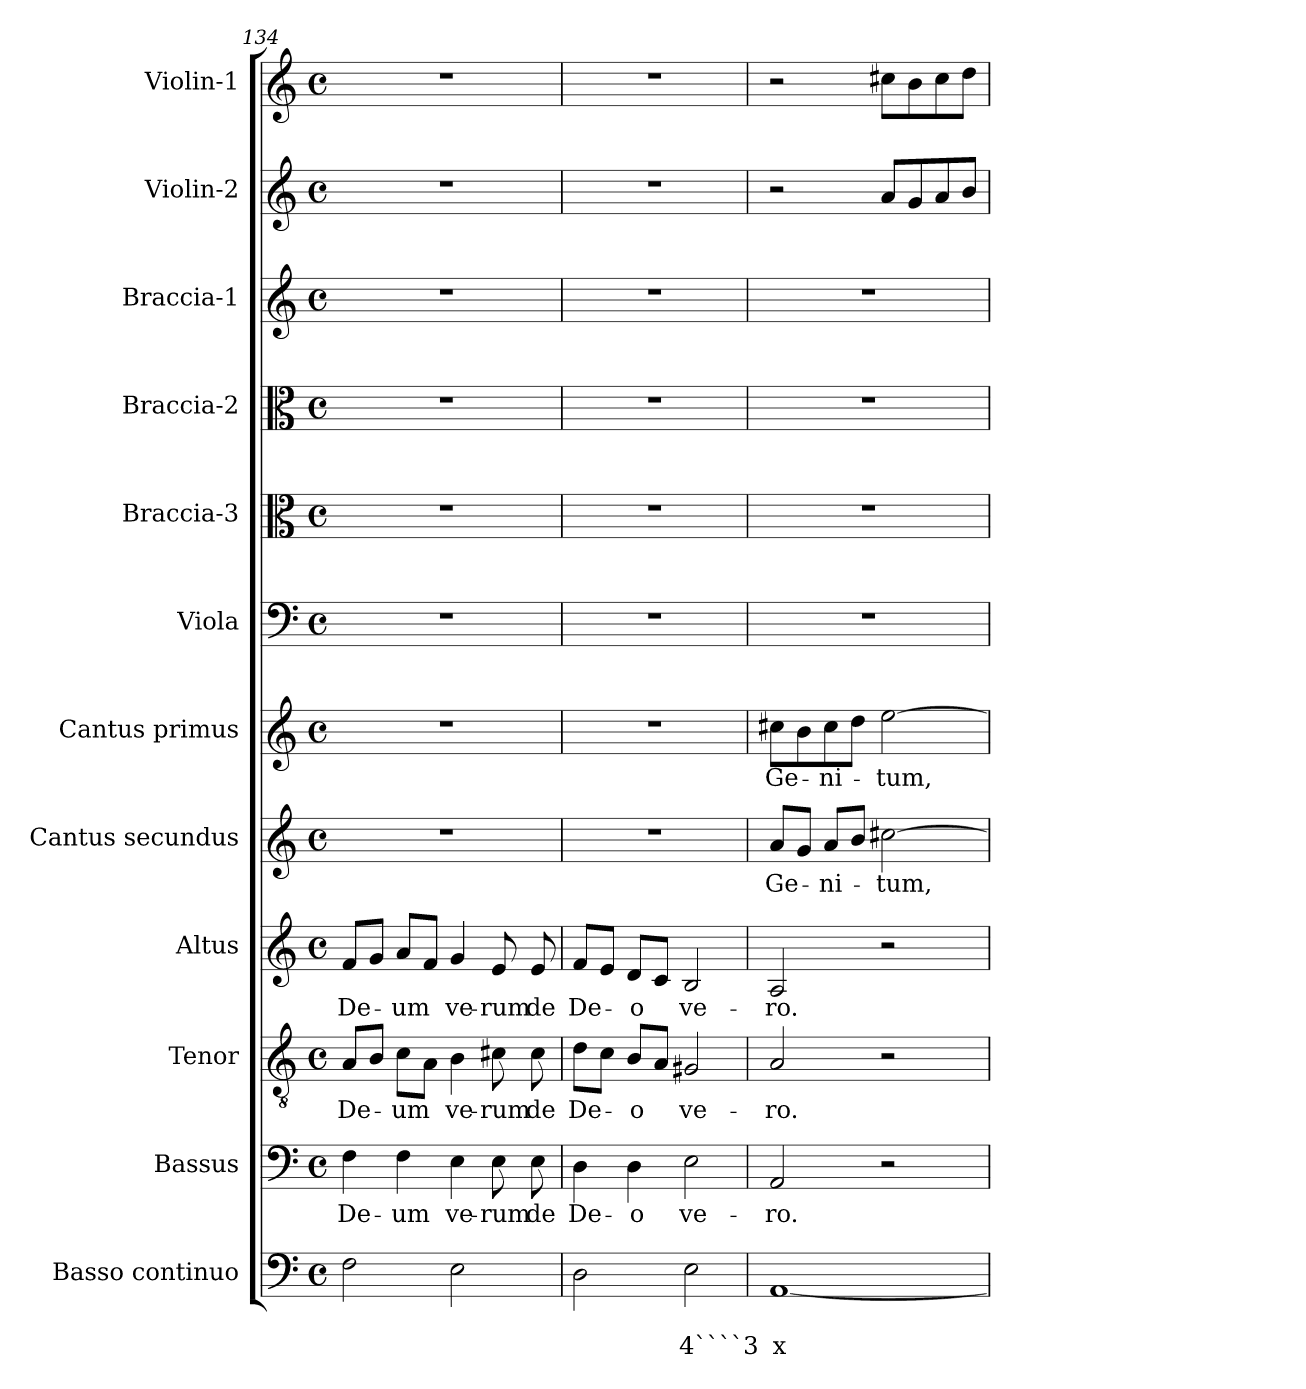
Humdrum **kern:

**kern	**text	**text	**kern	**text	**kern	**text	**kern	**text	**kern	**text	**kern	**text	**kern	**kern	**kern	**kern	**kern	**kern
*part12	*part12	*part12	*part11	*part11	*part10	*part10	*part9	*part9	*part8	*part8	*part7	*part7	*part6	*part5	*part4	*part3	*part2	*part1
*staff12	*staff12	*staff12	*staff11	*staff11	*staff10	*staff10	*staff9	*staff9	*staff8	*staff8	*staff7	*staff7	*staff6	*staff5	*staff4	*staff3	*staff2	*staff1
*I"Basso continuo	*	*	*I"Bassus	*	*I"Tenor	*	*I"Altus	*	*I"Cantus secundus	*	*I"Cantus primus	*	*I"Viola	*I"Braccia-3	*I"Braccia-2	*I"Braccia-1	*I"Violin-2	*I"Violin-1
*I'BC	*	*	*I'B	*	*I'T	*	*I'A	*	*I'C2	*	*I'C1	*	*I'Va	*I'Br3	*I'Br2	*I'Br1	*I'Vi2	*I'Vi1
*clefF4	*	*	*clefF4	*	*clefGv2	*	*clefG2	*	*clefG2	*	*clefG2	*	*clefF4	*clefC3	*clefC3	*clefG2	*clefG2	*clefG2
*k[]	*	*	*k[]	*	*k[]	*	*k[]	*	*k[]	*	*k[]	*	*k[]	*k[]	*k[]	*k[]	*k[]	*k[]
*C:	*	*	*C:	*	*C:	*	*C:	*	*C:	*	*C:	*	*C:	*C:	*C:	*C:	*C:	*C:
*M4/4	*	*	*M4/4	*	*M4/4	*	*M4/4	*	*M4/4	*	*M4/4	*	*M4/4	*M4/4	*M4/4	*M4/4	*M4/4	*M4/4
*met(c)	*	*	*met(c)	*	*met(c)	*	*met(c)	*	*met(c)	*	*met(c)	*	*met(c)	*met(c)	*met(c)	*met(c)	*met(c)	*met(c)
=134	=134	=134	=134	=134	=134	=134	=134	=134	=134	=134	=134	=134	=134	=134	=134	=134	=134	=134
!	!	!	!	!LO:LY:b	!	!	!	!	!	!	!	!	!	!	!	!	!	!
!	!	!	!	!	!	!LO:LY:b	!	!	!	!	!	!	!	!	!	!	!	!
!	!	!	!	!	!	!	!	!LO:LY:b	!	!	!	!	!	!	!	!	!	!
2F\	.	.	4F\	De-	8A/L	De-	8f/L	De-	1r	.	1r	.	1r	1r	1r	1r	1r	1r
.	.	.	.	.	8B/J	.	8g/J	.	.	.	.	.	.	.	.	.	.	.
!	!	!	!	!LO:LY:b	!	!	!	!	!	!	!	!	!	!	!	!	!	!
!	!	!	!	!	!	!LO:LY:b	!	!	!	!	!	!	!	!	!	!	!	!
!	!	!	!	!	!	!	!	!LO:LY:b	!	!	!	!	!	!	!	!	!	!
.	.	.	4F\	-um	8c\L	-um	8a/L	-um	.	.	.	.	.	.	.	.	.	.
.	.	.	.	.	8A\J	.	8f/J	.	.	.	.	.	.	.	.	.	.	.
!	!	!	!	!LO:LY:b	!	!	!	!	!	!	!	!	!	!	!	!	!	!
!	!	!	!	!	!	!LO:LY:b	!	!	!	!	!	!	!	!	!	!	!	!
!	!	!	!	!	!	!	!	!LO:LY:b	!	!	!	!	!	!	!	!	!	!
2E\	.	.	4E\	ve-	4B\	ve-	4g/	ve-	.	.	.	.	.	.	.	.	.	.
!	!	!	!	!LO:LY:b	!	!	!	!	!	!	!	!	!	!	!	!	!	!
!	!	!	!	!	!	!LO:LY:b	!	!	!	!	!	!	!	!	!	!	!	!
!	!	!	!	!	!	!	!	!LO:LY:b	!	!	!	!	!	!	!	!	!	!
.	.	.	8E\	-rum	8c#X\	-rum	8e/	-rum	.	.	.	.	.	.	.	.	.	.
!	!	!	!	!LO:LY:b	!	!	!	!	!	!	!	!	!	!	!	!	!	!
!	!	!	!	!	!	!LO:LY:b	!	!	!	!	!	!	!	!	!	!	!	!
!	!	!	!	!	!	!	!	!LO:LY:b	!	!	!	!	!	!	!	!	!	!
.	.	.	8E\	de	8c#\	de	8e/	de	.	.	.	.	.	.	.	.	.	.
=135	=135	=135	=135	=135	=135	=135	=135	=135	=135	=135	=135	=135	=135	=135	=135	=135	=135	=135
!	!	!	!	!LO:LY:b	!	!	!	!	!	!	!	!	!	!	!	!	!	!
!	!	!	!	!	!	!LO:LY:b	!	!	!	!	!	!	!	!	!	!	!	!
!	!	!	!	!	!	!	!	!LO:LY:b	!	!	!	!	!	!	!	!	!	!
2D\	.	.	4D\	De-	8d\L	De-	8f/L	De-	1r	.	1r	.	1r	1r	1r	1r	1r	1r
.	.	.	.	.	8c\J	.	8e/J	.	.	.	.	.	.	.	.	.	.	.
!	!	!	!	!LO:LY:b	!	!	!	!	!	!	!	!	!	!	!	!	!	!
!	!	!	!	!	!	!LO:LY:b	!	!	!	!	!	!	!	!	!	!	!	!
!	!	!	!	!	!	!	!	!LO:LY:b	!	!	!	!	!	!	!	!	!	!
.	.	.	4D\	-o	8B/L	-o	8d/L	-o	.	.	.	.	.	.	.	.	.	.
.	.	.	.	.	8A/J	.	8c/J	.	.	.	.	.	.	.	.	.	.	.
!	!	!LO:LY:b	!	!	!	!	!	!	!	!	!	!	!	!	!	!	!	!
!	!	!	!	!LO:LY:b	!	!	!	!	!	!	!	!	!	!	!	!	!	!
!	!	!	!	!	!	!LO:LY:b	!	!	!	!	!	!	!	!	!	!	!	!
!	!	!	!	!	!	!	!	!LO:LY:b	!	!	!	!	!	!	!	!	!	!
2E\	.	4````3	2E\	ve-	2G#X/	ve-	2B/	ve-	.	.	.	.	.	.	.	.	.	.
=136	=136	=136	=136	=136	=136	=136	=136	=136	=136	=136	=136	=136	=136	=136	=136	=136	=136	=136
!	!	!LO:LY:b	!	!	!	!	!	!	!	!	!	!	!	!	!	!	!	!
!	!	!	!	!LO:LY:b	!	!	!	!	!	!	!	!	!	!	!	!	!	!
!	!	!	!	!	!	!LO:LY:b	!	!	!	!	!	!	!	!	!	!	!	!
!	!	!	!	!	!	!	!	!LO:LY:b	!	!	!	!	!	!	!	!	!	!
!	!	!	!	!	!	!	!	!	!	!LO:LY:b	!	!	!	!	!	!	!	!
!	!	!	!	!	!	!	!	!	!	!	!	!LO:LY:b	!	!	!	!	!	!
[1AA	.	x	2AA/	-ro.	2A/	-ro.	2A/	-ro.	8a/L	Ge-	8cc#X\L	Ge-	1r	1r	1r	1r	2r	2r
.	.	.	.	.	.	.	.	.	8g/J	.	8b\	.	.	.	.	.	.	.
!	!	!	!	!	!	!	!	!	!	!LO:LY:b	!	!	!	!	!	!	!	!
!	!	!	!	!	!	!	!	!	!	!	!	!LO:LY:b	!	!	!	!	!	!
.	.	.	.	.	.	.	.	.	8a/L	-ni-	8cc#\	-ni-	.	.	.	.	.	.
.	.	.	.	.	.	.	.	.	8b/J	.	8dd\J	.	.	.	.	.	.	.
!	!	!	!	!	!	!	!	!	!	!LO:LY:b	!	!	!	!	!	!	!	!
!	!	!	!	!	!	!	!	!	!	!	!	!LO:LY:b	!	!	!	!	!	!
.	.	.	2r	.	2r	.	2r	.	[2cc#X\	-tum,	[2ee\	-tum,	.	.	.	.	8a/L	8cc#X\L
.	.	.	.	.	.	.	.	.	.	.	.	.	.	.	.	.	8g/	8b\
.	.	.	.	.	.	.	.	.	.	.	.	.	.	.	.	.	8a/	8cc#\
.	.	.	.	.	.	.	.	.	.	.	.	.	.	.	.	.	8b/J	8dd\J
=	=	=	=	=	=	=	=	=	=	=	=	=	=	=	=	=	=	=
*-	*-	*-	*-	*-	*-	*-	*-	*-	*-	*-	*-	*-	*-	*-	*-	*-	*-	*-
